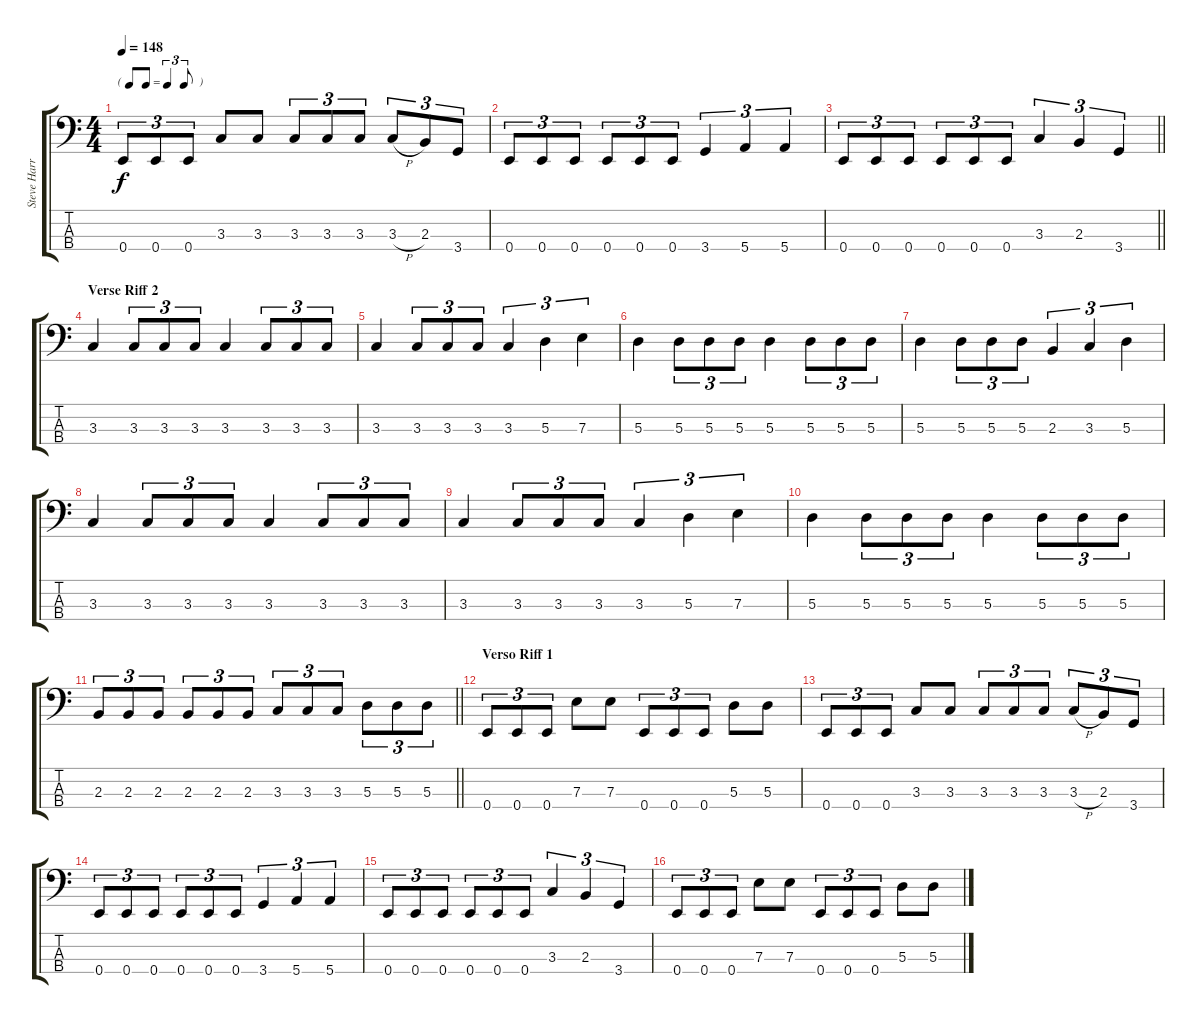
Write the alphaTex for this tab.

\track ("Steve Harris" "Steve Harr") {instrument electricbassfinger}
\staff {score tabs}
\tuning (G2 D2 A1 E1) {hide}
\ts (4 4)
\tf triplet8th
\tempo 148
\clef f4
\ks c
0.4.8{tu (3 2) dy f} 0.4.8{tu (3 2)} 0.4.8{tu (3 2)} 3.3.8 3.3.8 3.3.8{tu (3 2)} 3.3.8{tu (3 2)} 3.3.8{tu (3 2)} 3.3{h}.8{tu (3 2)} 2.3.8{tu (3 2)} 3.4.8{tu (3 2)} |
0.4.8{tu (3 2)} 0.4.8{tu (3 2)} 0.4.8{tu (3 2)} 0.4.8{tu (3 2)} 0.4.8{tu (3 2)} 0.4.8{tu (3 2)} 3.4.4{tu (3 2)} 5.4.4{tu (3 2)} 5.4.4{tu (3 2)} |
\barLineRight lightlight
0.4.8{tu (3 2)} 0.4.8{tu (3 2)} 0.4.8{tu (3 2)} 0.4.8{tu (3 2)} 0.4.8{tu (3 2)} 0.4.8{tu (3 2)} 3.3.4{tu (3 2)} 2.3.4{tu (3 2)} 3.4.4{tu (3 2)} |
\section ("" "Verse Riff 2")
3.3.4 3.3.8{tu (3 2)} 3.3.8{tu (3 2)} 3.3.8{tu (3 2)} 3.3.4 3.3.8{tu (3 2)} 3.3.8{tu (3 2)} 3.3.8{tu (3 2)} |
3.3.4 3.3.8{tu (3 2)} 3.3.8{tu (3 2)} 3.3.8{tu (3 2)} 3.3.4{tu (3 2)} 5.3.4{tu (3 2)} 7.3.4{tu (3 2)} |
5.3.4 5.3.8{tu (3 2)} 5.3.8{tu (3 2)} 5.3.8{tu (3 2)} 5.3.4 5.3.8{tu (3 2)} 5.3.8{tu (3 2)} 5.3.8{tu (3 2)} |
5.3.4 5.3.8{tu (3 2)} 5.3.8{tu (3 2)} 5.3.8{tu (3 2)} 2.3.4{tu (3 2)} 3.3.4{tu (3 2)} 5.3.4{tu (3 2)} |
3.3.4 3.3.8{tu (3 2)} 3.3.8{tu (3 2)} 3.3.8{tu (3 2)} 3.3.4 3.3.8{tu (3 2)} 3.3.8{tu (3 2)} 3.3.8{tu (3 2)} |
3.3.4 3.3.8{tu (3 2)} 3.3.8{tu (3 2)} 3.3.8{tu (3 2)} 3.3.4{tu (3 2)} 5.3.4{tu (3 2)} 7.3.4{tu (3 2)} |
5.3.4 5.3.8{tu (3 2)} 5.3.8{tu (3 2)} 5.3.8{tu (3 2)} 5.3.4 5.3.8{tu (3 2)} 5.3.8{tu (3 2)} 5.3.8{tu (3 2)} |
\barLineRight lightlight
2.3.8{tu (3 2)} 2.3.8{tu (3 2)} 2.3.8{tu (3 2)} 2.3.8{tu (3 2)} 2.3.8{tu (3 2)} 2.3.8{tu (3 2)} 3.3.8{tu (3 2)} 3.3.8{tu (3 2)} 3.3.8{tu (3 2)} 5.3.8{tu (3 2)} 5.3.8{tu (3 2)} 5.3.8{tu (3 2)} |
\section ("" "Verso Riff 1")
0.4.8{tu (3 2)} 0.4.8{tu (3 2)} 0.4.8{tu (3 2)} 7.3.8 7.3.8 0.4.8{tu (3 2)} 0.4.8{tu (3 2)} 0.4.8{tu (3 2)} 5.3.8 5.3.8 |
0.4.8{tu (3 2)} 0.4.8{tu (3 2)} 0.4.8{tu (3 2)} 3.3.8 3.3.8 3.3.8{tu (3 2)} 3.3.8{tu (3 2)} 3.3.8{tu (3 2)} 3.3{h}.8{tu (3 2)} 2.3.8{tu (3 2)} 3.4.8{tu (3 2)} |
0.4.8{tu (3 2)} 0.4.8{tu (3 2)} 0.4.8{tu (3 2)} 0.4.8{tu (3 2)} 0.4.8{tu (3 2)} 0.4.8{tu (3 2)} 3.4.4{tu (3 2)} 5.4.4{tu (3 2)} 5.4.4{tu (3 2)} |
0.4.8{tu (3 2)} 0.4.8{tu (3 2)} 0.4.8{tu (3 2)} 0.4.8{tu (3 2)} 0.4.8{tu (3 2)} 0.4.8{tu (3 2)} 3.3.4{tu (3 2)} 2.3.4{tu (3 2)} 3.4.4{tu (3 2)} |
0.4.8{tu (3 2)} 0.4.8{tu (3 2)} 0.4.8{tu (3 2)} 7.3.8 7.3.8 0.4.8{tu (3 2)} 0.4.8{tu (3 2)} 0.4.8{tu (3 2)} 5.3.8 5.3.8
